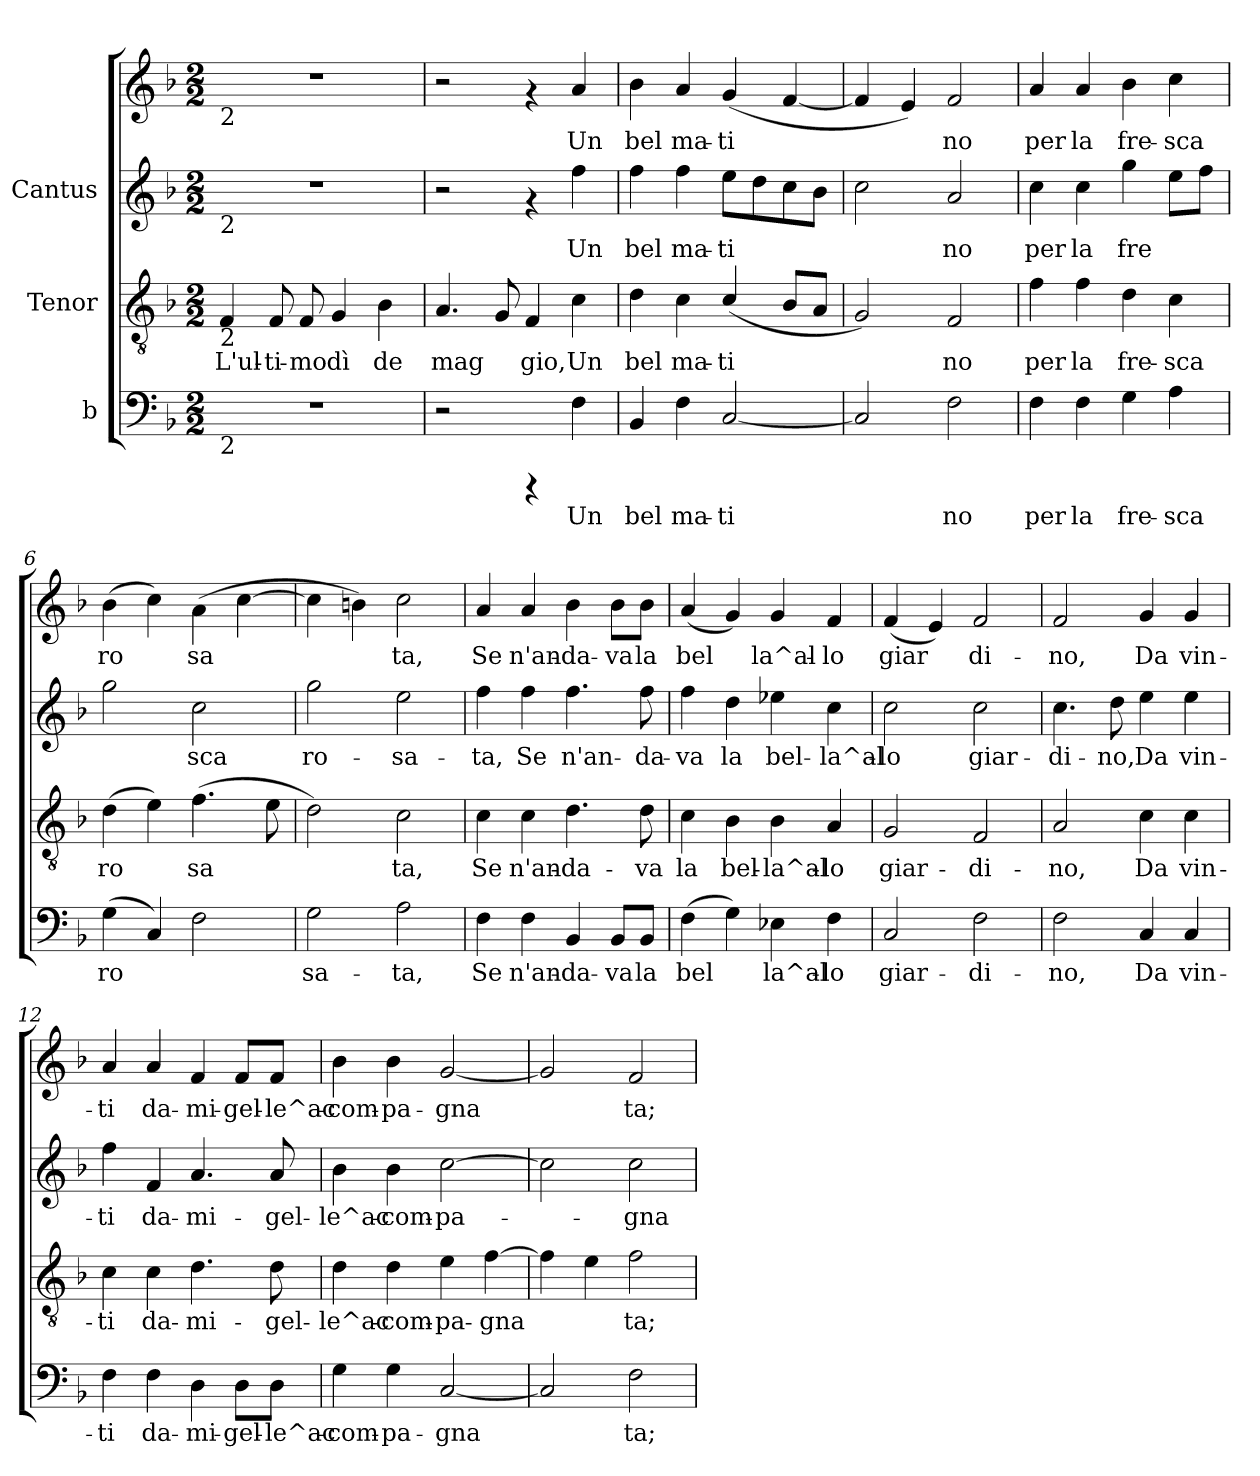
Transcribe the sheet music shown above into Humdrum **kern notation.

**kern	**text	**kern	**text	**kern	**text	**kern	**text
*part3	*part3	*part2	*part2	*part1	*part1	*part1	*part1
*staff4	*staff4	*staff3	*staff3	*staff2	*staff2	*staff1	*staff1
*I"b	*	*I"Tenor	*	*I"Cantus	*	*	*
!!LO:PB:g=z
*stria5	*	*stria5	*	*stria5	*	*stria5	*
*clefF4	*	*clefGv2	*	*clefG2	*	*clefG2	*
*k[b-]	*	*k[b-]	*	*k[b-]	*	*k[b-]	*
*F:	*	*F:	*	*F:	*	*F:	*
*M2/2	*	*M2/2	*	*M2/2	*	*M2/2	*
*MM144	*	*MM144	*	*MM144	*	*MM144	*
=1	=1	=1	=1	=1	=1	=1	=1
!	!	!	!	!	!	!LO:TX:b:t=2	!
!	!	!	!	!LO:TX:b:t=2	!	!	!
!	!	!LO:TX:b:t=2	!	!	!	!	!
!LO:TX:b:t=2	!	!	!	!	!	!	!
!	!	!	!LO:LY:b:cj	!	!	!	!
1r	.	4F/	L'ul-	1r	.	1r	.
!	!	!	!LO:LY:b:cj	!	!	!	!
.	.	8F/	-ti-	.	.	.	.
!	!	!	!LO:LY:b:cj	!	!	!	!
.	.	8F/	-mo	.	.	.	.
!	!	!	!LO:LY:b:cj	!	!	!	!
.	.	4G/	dì	.	.	.	.
!	!	!	!LO:LY:b:cj	!	!	!	!
.	.	4B-\	de	.	.	.	.
=2	=2	=2	=2	=2	=2	=2	=2
!	!	!	!LO:LY:b:cj	!	!	!	!
2r	.	4.A/	mag-	2r	.	2r	.
!	!	!	!LO:LY:b:cj	!	!	!	!
.	.	8G/	-	.	.	.	.
!	!	!	!LO:LY:b:cj	!	!	!	!
4rCCC	.	4F/	gio,	4rf	.	4rf	.
!	!LO:LY:b:cj	!	!LO:LY:b:cj	!	!LO:LY:b:cj	!	!LO:LY:b:cj
4F\	Un	4c\	Un	4ff\	Un	4a/	Un
=3	=3	=3	=3	=3	=3	=3	=3
!	!LO:LY:b:cj	!	!LO:LY:b:cj	!	!LO:LY:b:cj	!	!LO:LY:b:cj
4BB-/	bel	4d\	bel	4ff\	-bel	4b-\	bel
!	!LO:LY:b:cj	!	!LO:LY:b:cj	!	!LO:LY:b:cj	!	!LO:LY:b:cj
4F\	ma-	4c\	ma-	4ff\	ma-	4a/	ma-
!	!LO:LY:b:cj	!	!LO:LY:b:cj	!	!LO:LY:b:cj	!	!LO:LY:b:cj
[<2C/	-ti-	(<4c/	-ti-	8ee\L	-ti-	(<4g/	-ti-
!	!	!	!	!	!LO:LY:b:cj	!	!
.	.	.	.	8dd\	--	.	.
!	!	!	!LO:LY:b:cj	!	!LO:LY:b:cj	!	!LO:LY:b:cj
.	.	8B-/L	--	8cc\	--	[<4f/	--
!	!	!	!LO:LY:b:cj	!	!LO:LY:b:cj	!	!
.	.	8A/J	--	8b-\J	--	.	.
=4	=4	=4	=4	=4	=4	=4	=4
!	!LO:LY:b:cj	!	!LO:LY:b:cj	!	!LO:LY:b:cj	!	!LO:LY:b:cj
2C/]	-	2G/)	-	2cc\	.	4f/]	-
!	!	!	!	!	!	!	!LO:LY:b:cj
.	.	.	.	.	.	4e/)	.
!	!LO:LY:b:cj	!	!LO:LY:b:cj	!	!LO:LY:b:cj	!	!LO:LY:b:cj
2F\	no	2F/	no	2a/	no	2f/	no
!!LO:LB:g=z
=5	=5	=5	=5	=5	=5	=5	=5
!	!LO:LY:b:cj	!	!LO:LY:b:cj	!	!LO:LY:b:cj	!	!LO:LY:b:cj
4F\	per	4f\	per	4cc\	per	4a/	per
!	!LO:LY:b:cj	!	!LO:LY:b:cj	!	!LO:LY:b:cj	!	!LO:LY:b:cj
4F\	la	4f\	la	4cc\	la	4a/	la
!	!LO:LY:b:cj	!	!LO:LY:b:cj	!	!LO:LY:b:cj	!	!LO:LY:b:cj
4G\	fre-	4d\	fre-	4gg\	fre-	4b-\	fre-
!	!LO:LY:b:cj	!	!LO:LY:b:cj	!	!LO:LY:b:cj	!	!LO:LY:b:cj
4A\	-sca	4c\	-sca	8ee\L	--	4cc\	-sca
!	!	!	!	!	!LO:LY:b:cj	!	!
.	.	.	.	8ff\J	--	.	.
=6	=6	=6	=6	=6	=6	=6	=6
!	!LO:LY:b:cj	!	!LO:LY:b:cj	!	!LO:LY:b:cj	!	!LO:LY:b:cj
(>4G\	ro-	(>4d\	ro-	2gg\	-	(>4b-\	-ro-
!	!LO:LY:b:cj	!	!LO:LY:b:cj	!	!	!	!LO:LY:b:cj
4C/)	--	4e\)	-	.	.	4cc\)	-
!	!LO:LY:b:cj	!	!LO:LY:b:cj	!	!LO:LY:b:cj	!	!LO:LY:b:cj
2F\	--	(>4.f\	sa-	2cc\	sca	(>4a\	sa-
!	!	!	!	!	!	!	!LO:LY:b:cj
.	.	.	.	.	.	[>4cc\	--
!	!	!	!LO:LY:b:cj	!	!	!	!
.	.	8e\	--	.	.	.	.
=7	=7	=7	=7	=7	=7	=7	=7
!	!LO:LY:b:cj	!	!LO:LY:b:cj	!	!LO:LY:b:cj	!	!LO:LY:b:cj
2G\	-sa-	2d\)	-	2gg\	ro-	4cc\]	.
!	!	!	!	!	!	!	!LO:LY:b:cj
.	.	.	.	.	.	4bn\)	.
!	!LO:LY:b:cj	!	!LO:LY:b:cj	!	!LO:LY:b:cj	!	!LO:LY:b:cj
2A\	-ta,	2c\	ta,	2ee\	-sa-	2cc\	ta,
=8	=8	=8	=8	=8	=8	=8	=8
!	!LO:LY:b:cj	!	!LO:LY:b:cj	!	!LO:LY:b:cj	!	!LO:LY:b:cj
4F\	Se	4c\	Se	4ff\	ta,	4a/	-Se
!	!LO:LY:b:cj	!	!LO:LY:b:cj	!	!LO:LY:b:cj	!	!LO:LY:b:cj
4F\	n'an-	4c\	n'an-	4ff\	Se	4a/	n'an-
!	!LO:LY:b:cj	!	!LO:LY:b:cj	!	!LO:LY:b:cj	!	!LO:LY:b:cj
4BB-/	-da-	4.d\	-da-	4.ff\	n'an-	4b-\	-da-
!	!LO:LY:b:cj	!	!	!	!	!	!LO:LY:b:cj
8BB-/L	-va	.	.	.	.	8b-\L	-va
!	!LO:LY:b:cj	!	!LO:LY:b:cj	!	!LO:LY:b:cj	!	!LO:LY:b:cj
8BB-/J	la	8d\	-va	8ff\	-da-	8b-\J	la
=9	=9	=9	=9	=9	=9	=9	=9
!	!LO:LY:b:cj	!	!LO:LY:b:cj	!	!LO:LY:b:cj	!	!LO:LY:b:cj
(>4F\	bel-	4c\	la	4ff\	va	(<4a/	-bel-
!	!LO:LY:b:cj	!	!LO:LY:b:cj	!	!LO:LY:b:cj	!	!LO:LY:b:cj
4G\)	-	4B-\	bel-	4dd\	la	4g/)	-
!	!LO:LY:b:cj	!	!LO:LY:b:cj	!	!LO:LY:b:cj	!	!LO:LY:b:cj
4E-X\	la^al-	4B-\	-la^al-	4ee-X\	bel-	4g/	la^al-
!	!LO:LY:b:cj	!	!LO:LY:b:cj	!	!LO:LY:b:cj	!	!LO:LY:b:cj
4F\	-lo	4A/	-lo	4cc\	-la^al-	4f/	-lo
!!LO:LB:g=z
=10	=10	=10	=10	=10	=10	=10	=10
!	!LO:LY:b:cj	!	!LO:LY:b:cj	!	!LO:LY:b:cj	!	!LO:LY:b:cj
2C/	giar-	2G/	giar-	2cc\	-lo	(<4f/	-giar-
!	!	!	!	!	!	!	!LO:LY:b:cj
.	.	.	.	.	.	4e/)	-
!	!LO:LY:b:cj	!	!LO:LY:b:cj	!	!LO:LY:b:cj	!	!LO:LY:b:cj
2F\	-di-	2F/	-di-	2cc\	giar-	2f/	di-
=11	=11	=11	=11	=11	=11	=11	=11
!	!LO:LY:b:cj	!	!LO:LY:b:cj	!	!LO:LY:b:cj	!	!LO:LY:b:cj
2F\	-no,	2A/	-no,	4.cc\	-di-	2f/	-no,
!	!	!	!	!	!LO:LY:b:cj	!	!
.	.	.	.	8dd\	-no,	.	.
!	!LO:LY:b:cj	!	!LO:LY:b:cj	!	!LO:LY:b:cj	!	!LO:LY:b:cj
4C/	Da	4c\	Da	4ee\	Da	4g/	Da
!	!LO:LY:b:cj	!	!LO:LY:b:cj	!	!LO:LY:b:cj	!	!LO:LY:b:cj
4C/	vin-	4c\	vin-	4ee\	vin-	4g/	vin-
=12	=12	=12	=12	=12	=12	=12	=12
!	!LO:LY:b:cj	!	!LO:LY:b:cj	!	!LO:LY:b:cj	!	!LO:LY:b:cj
4F\	-ti	4c\	-ti	4ff\	-ti	4a/	-ti
!	!LO:LY:b:cj	!	!LO:LY:b:cj	!	!LO:LY:b:cj	!	!LO:LY:b:cj
4F\	da-	4c\	da-	4f/	da-	4a/	da-
!	!LO:LY:b:cj	!	!LO:LY:b:cj	!	!LO:LY:b:cj	!	!LO:LY:b:cj
4D\	-mi-	4.d\	-mi-	4.a/	-mi-	4f/	-mi-
!	!LO:LY:b:cj	!	!	!	!	!	!LO:LY:b:cj
8D\L	-gel-	.	.	.	.	8f/L	-gel-
!	!LO:LY:b:cj	!	!LO:LY:b:cj	!	!LO:LY:b:cj	!	!LO:LY:b:cj
8D\J	-le^ac-	8d\	-gel-	8a/	-gel-	8f/J	-le^ac-
=13	=13	=13	=13	=13	=13	=13	=13
!	!LO:LY:b:cj	!	!LO:LY:b:cj	!	!LO:LY:b:cj	!	!LO:LY:b:cj
4G\	-com-	4d\	-le^ac-	4b-\	-le^ac-	4b-\	-com-
!	!LO:LY:b:cj	!	!LO:LY:b:cj	!	!LO:LY:b:cj	!	!LO:LY:b:cj
4G\	-pa-	4d\	-com-	4b-\	-com-	4b-\	-pa-
!	!LO:LY:b:cj	!	!LO:LY:b:cj	!	!LO:LY:b:cj	!	!LO:LY:b:cj
[<2C/	-gna-	4e\	-pa-	[>2cc\	-pa-	[<2g/	-gna-
!	!	!	!LO:LY:b:cj	!	!	!	!
.	.	[>4f\	-gna-	.	.	.	.
=14	=14	=14	=14	=14	=14	=14	=14
!	!LO:LY:b:cj	!	!LO:LY:b:cj	!	!LO:LY:b:cj	!	!LO:LY:b:cj
2C/]	-	4f\]	-	2cc\]	.	2g/]	-
!	!	!	!LO:LY:b:cj	!	!	!	!
.	.	4e\	.	.	.	.	.
!	!LO:LY:b:cj	!	!LO:LY:b:cj	!	!LO:LY:b:cj	!	!LO:LY:b:cj
2F\	ta;	2f\	ta;	2cc\	gna-	2f/	ta;
=	=	=	=	=	=	=	=
*-	*-	*-	*-	*-	*-	*-	*-
